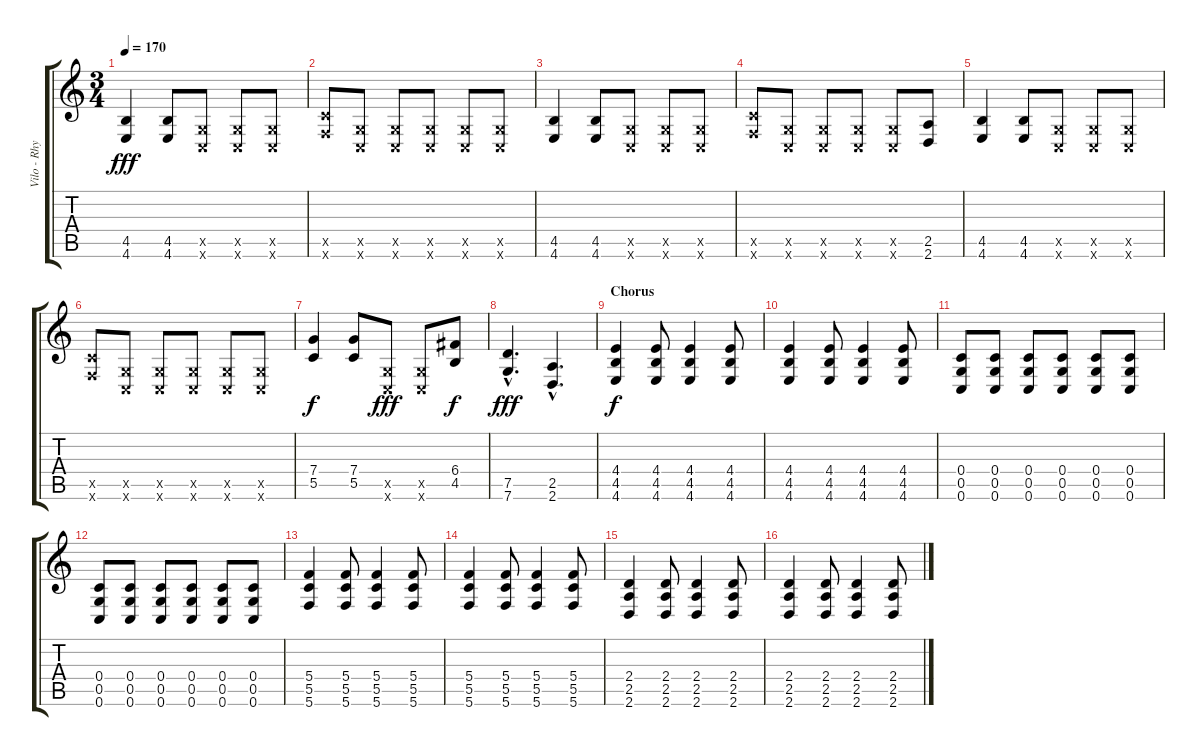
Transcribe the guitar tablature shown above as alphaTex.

\track ("Vilo - Rhythm Guitar" "Vilo - Rhy") {instrument distortionguitar}
\staff {score tabs}
\tuning (D4 A3 F3 C3 G2 C2) {hide}
\ts (3 4)
\tempo 170
\clef g2
\ks c
(4.5 4.6).4{dy fff} (4.5 4.6).8 (0.5{x} 0.6{x}).8 (0.5{x} 0.6{x}).8 (0.5{x} 0.6{x}).8 |
(5.5{x} 5.6{x}).8 (0.5{x} 0.6{x}).8 (0.5{x} 0.6{x}).8 (0.5{x} 0.6{x}).8 (0.5{x} 0.6{x}).8 (0.5{x} 0.6{x}).8 |
(4.5 4.6).4 (4.5 4.6).8 (0.5{x} 0.6{x}).8 (0.5{x} 0.6{x}).8 (0.5{x} 0.6{x}).8 |
(5.5{x} 5.6{x}).8 (0.5{x} 0.6{x}).8 (0.5{x} 0.6{x}).8 (0.5{x} 0.6{x}).8 (0.5{x} 0.6{x}).8 (2.5 2.6).8 |
(4.5 4.6).4 (4.5 4.6).8 (0.5{x} 0.6{x}).8 (0.5{x} 0.6{x}).8 (0.5{x} 0.6{x}).8 |
(5.5{x} 5.6{x}).8 (0.5{x} 0.6{x}).8 (0.5{x} 0.6{x}).8 (0.5{x} 0.6{x}).8 (0.5{x} 0.6{x}).8 (0.5{x} 0.6{x}).8 |
(7.4 5.5).4{dy f} (7.4 5.5).8 (0.5{x} 0.6{x}).8{dy fff} (0.5{x} 0.6{x}).8 (6.4 4.5).8{dy f} |
(7.5{hac} 7.6{hac}).4{d dy fff} (2.5{hac} 2.6{hac}).4{d} |
\section ("" "Chorus")
(4.4 4.5 4.6).4{dy f volume 12 instrument distortionguitar} (4.4 4.5 4.6).8 (4.4 4.5 4.6).4 (4.4 4.5 4.6).8 |
(4.4 4.5 4.6).4 (4.4 4.5 4.6).8 (4.4 4.5 4.6).4 (4.4 4.5 4.6).8 |
(0.4 0.5 0.6).8 (0.4 0.5 0.6).8 (0.4 0.5 0.6).8 (0.4 0.5 0.6).8 (0.4 0.5 0.6).8 (0.4 0.5 0.6).8 |
(0.4 0.5 0.6).8 (0.4 0.5 0.6).8 (0.4 0.5 0.6).8 (0.4 0.5 0.6).8 (0.4 0.5 0.6).8 (0.4 0.5 0.6).8 |
(5.4 5.5 5.6).4{volume 12 instrument distortionguitar} (5.4 5.5 5.6).8 (5.4 5.5 5.6).4 (5.4 5.5 5.6).8 |
(5.4 5.5 5.6).4 (5.4 5.5 5.6).8 (5.4 5.5 5.6).4 (5.4 5.5 5.6).8 |
(2.4 2.5 2.6).4 (2.4 2.5 2.6).8 (2.4 2.5 2.6).4 (2.4 2.5 2.6).8 |
(2.4 2.5 2.6).4 (2.4 2.5 2.6).8 (2.4 2.5 2.6).4 (2.4 2.5 2.6).8
